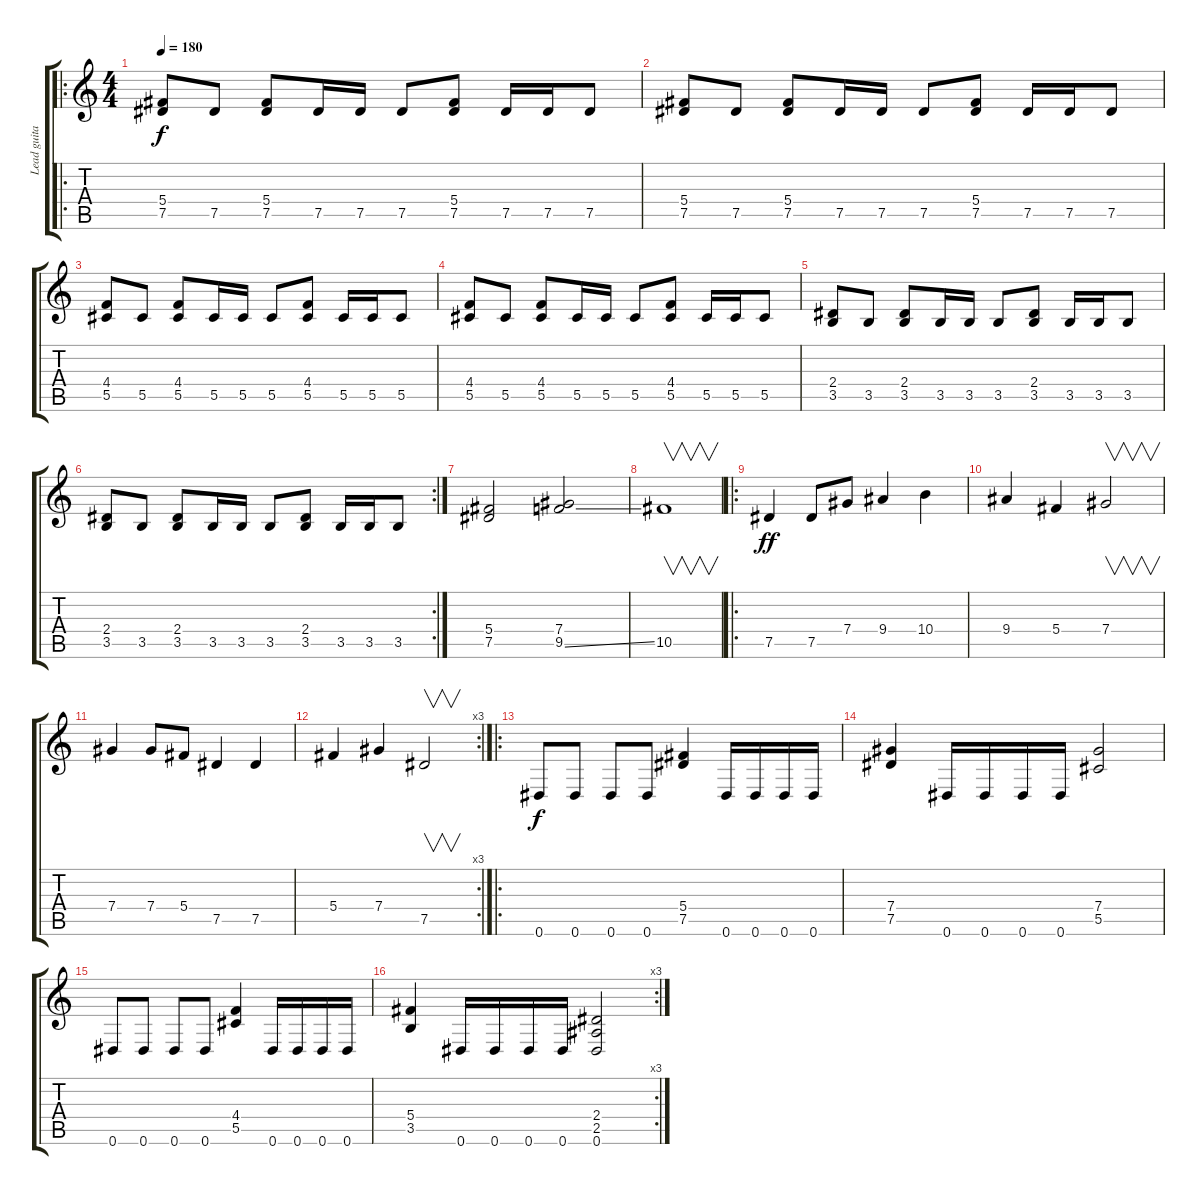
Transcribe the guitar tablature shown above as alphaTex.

\track ("Lead guitar Eb" "Lead guita") {instrument distortionguitar}
\staff {score tabs}
\tuning (Eb4 Bb3 Gb3 Db3 Ab2 Eb2) {hide}
\ro
\ts (4 4)
\tempo 180
\clef g2
\ks c
(5.4 7.5).8{dy f} 7.5.8 (5.4 7.5).8 7.5.16 7.5.16 7.5.8 (5.4 7.5).8 7.5.16 7.5.16 7.5.8 |
(5.4 7.5).8 7.5.8 (5.4 7.5).8 7.5.16 7.5.16 7.5.8 (5.4 7.5).8 7.5.16 7.5.16 7.5.8 |
(4.4 5.5).8 5.5.8 (4.4 5.5).8 5.5.16 5.5.16 5.5.8 (4.4 5.5).8 5.5.16 5.5.16 5.5.8 |
(4.4 5.5).8 5.5.8 (4.4 5.5).8 5.5.16 5.5.16 5.5.8 (4.4 5.5).8 5.5.16 5.5.16 5.5.8 |
(2.4 3.5).8 3.5.8 (2.4 3.5).8 3.5.16 3.5.16 3.5.8 (2.4 3.5).8 3.5.16 3.5.16 3.5.8 |
\rc 2
(2.4 3.5).8 3.5.8 (2.4 3.5).8 3.5.16 3.5.16 3.5.8 (2.4 3.5).8 3.5.16 3.5.16 3.5.8 |
(5.4 7.5).2 (7.4 9.5{ss}).2 |
10.5.1{v} |
\ro
7.5.4{dy ff} 7.5.8 7.4.8 9.4.4 10.4.4 |
9.4.4 5.4.4 7.4.2{v} |
7.4.4 7.4.8 5.4.8 7.5.4 7.5.4 |
\rc 3
5.4.4 7.4.4 7.5.2{v} |
\ro
0.6.8{dy f} 0.6.8 0.6.8 0.6.8 (5.4 7.5).4 0.6.16 0.6.16 0.6.16 0.6.16 |
(7.4 7.5).4 0.6.16 0.6.16 0.6.16 0.6.16 (7.4 5.5).2 |
0.6.8 0.6.8 0.6.8 0.6.8 (4.4 5.5).4 0.6.16 0.6.16 0.6.16 0.6.16 |
\rc 3
(5.4 3.5).4 0.6.16 0.6.16 0.6.16 0.6.16 (2.4 2.5 0.6).2
